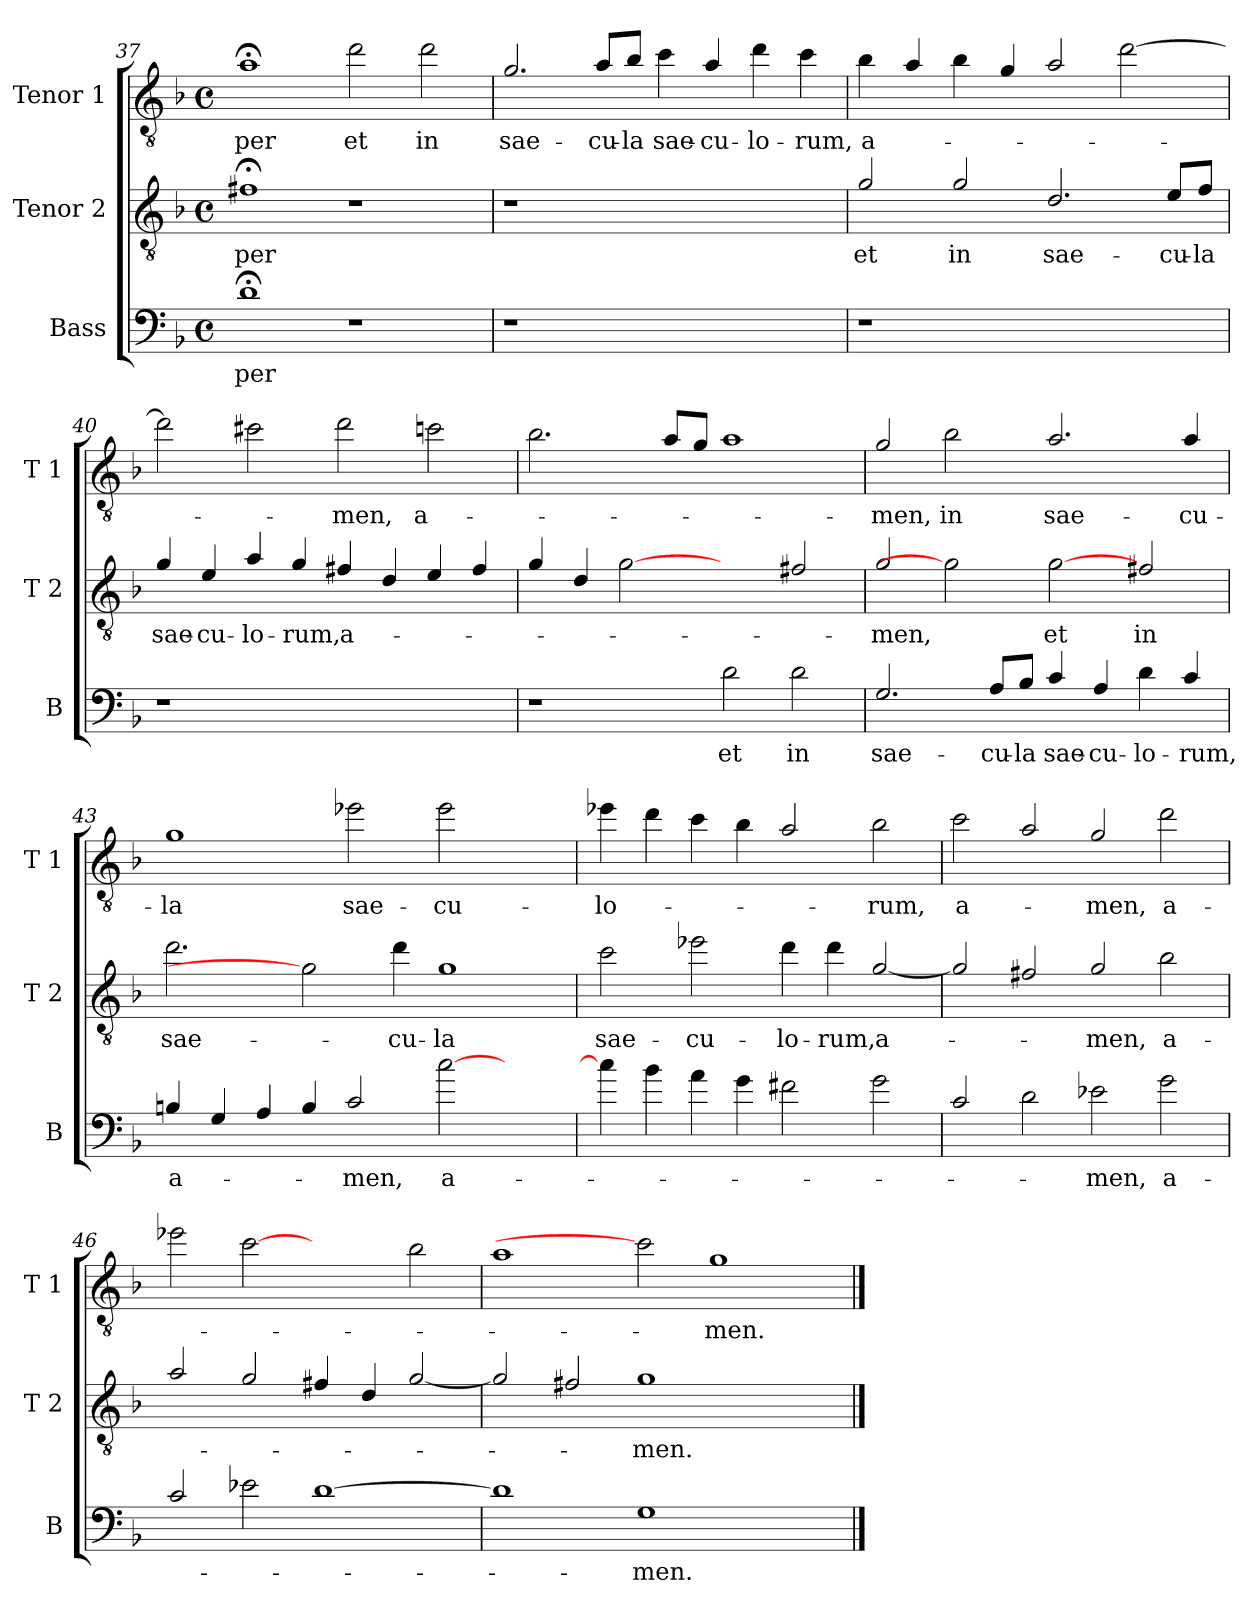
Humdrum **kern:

**kern	**text	**kern	**text	**kern	**text
*part3	*part3	*part2	*part2	*part1	*part1
*staff3	*staff3	*staff2	*staff2	*staff1	*staff1
*I"Bass	*	*I"Tenor 2	*	*I"Tenor 1	*
*I'B	*	*I'T 2	*	*I'T 1	*
*clefF4	*	*clefGv2	*	*clefGv2	*
*ITrd7c12	*	*ITrd7c12	*	*ITrd7c12	*
*k[b-]	*	*k[b-]	*	*k[b-]	*
*F:	*	*F:	*	*F:	*
*M4/4	*	*M4/4	*	*M4/4	*
*met(c)	*	*met(c)	*	*met(c)	*
=37	=37	=37	=37	=37	=37
!	!LO:LY:b	!	!LO:LY:b	!	!LO:LY:b
1D;<	-per	1F#X;<	-per	1A;<	-per
!	!	!	!	!	!LO:LY:b
1r	.	1r	.	2d\	et
!	!	!	!	!	!LO:LY:b
.	.	.	.	2d\	in
!!LO:LB:g=z
=38	=38	=38	=38	=38	=38
!	!	!	!	!	!LO:LY:b
1r	.	1r	.	2.G/	sae-
!	!	!	!	!	!LO:LY:b
.	.	.	.	8A/L	-cu-
!	!	!	!	!	!LO:LY:b
.	.	.	.	8B-/J	-la
!	!	!	!	!	!LO:LY:b
1ryy	.	1ryy	.	4c\	sae-
!	!	!	!	!	!LO:LY:b
.	.	.	.	4A/	-cu-
!	!	!	!	!	!LO:LY:b
.	.	.	.	4d\	-lo-
!	!	!	!	!	!LO:LY:b
.	.	.	.	4c\	-rum,
=39	=39	=39	=39	=39	=39
!	!	!	!LO:LY:b	!	!LO:LY:b
1r	.	2G/	et	4B-\	a-
.	.	.	.	4A/	.
!	!	!	!LO:LY:b	!	!
.	.	2G/	in	4B-\	.
.	.	.	.	4G/	.
!	!	!	!LO:LY:b	!	!
1ryy	.	2.D/	sae-	2A/	.
.	.	.	.	[2d\	.
!	!	!	!LO:LY:b	!	!
.	.	8E/L	-cu-	.	.
!	!	!	!LO:LY:b	!	!
.	.	8F/J	-la	.	.
=40	=40	=40	=40	=40	=40
!	!	!	!LO:LY:b	!	!
1r	.	4G/	sae-	2d\]	.
!	!	!	!LO:LY:b	!	!
.	.	4E/	-cu-	.	.
!	!	!	!LO:LY:b	!	!
.	.	4A/	-lo-	2c#X\	.
!	!	!	!LO:LY:b	!	!
.	.	4G/	-rum,	.	.
!	!	!	!LO:LY:b	!	!LO:LY:b
1ryy	.	4F#X/	a-	2d\	-men,
.	.	4D/	.	.	.
!	!	!	!	!	!LO:LY:b
.	.	4E/	.	2cn\	a-
.	.	4F#/	.	.	.
=41	=41	=41	=41	=41	=41
1r	.	4G/	.	2.B-\	.
.	.	4D/	.	.	.
.	.	[2G	.	.	.
.	.	.	.	8A/L	.
.	.	.	.	8G/J	.
!	!LO:LY:b	!	!	!	!
2D\	et	2ryy	.	1A	.
!	!LO:LY:b	!	!	!	!
2D\	in	2F#X/	.	.	.
!!LO:LB:g=z
=42	=42	=42	=42	=42	=42
!	!LO:LY:b	!	!LO:LY:b	!	!LO:LY:b
2.GG/	sae-	2G/	-men,	2G/	-men,
!	!	!	!	!	!LO:LY:b
.	.	2G]	.	2B-\	in
!	!LO:LY:b	!	!	!	!
8AA/L	-cu-	.	.	.	.
!	!LO:LY:b	!	!	!	!
8BB-/J	-la	.	.	.	.
!	!LO:LY:b	!	!LO:LY:b	!	!LO:LY:b
4C/	sae-	[2G	et	2.A/	sae-
!	!LO:LY:b	!	!	!	!
4AA/	-cu-	.	.	.	.
!	!LO:LY:b	!	!LO:LY:b	!	!
4D\	-lo-	2F#X/	in	.	.
!	!LO:LY:b	!	!	!	!LO:LY:b
4C/	-rum,	.	.	4A/	-cu-
=43	=43	=43	=43	=43	=43
!	!LO:LY:b	!	!LO:LY:b	!	!LO:LY:b
4BBn/	a-	2.d\	sae-	1G	-la
4GG/	.	.	.	.	.
4AA/	.	.	.	.	.
4BB/	.	2G]	.	.	.
!	!LO:LY:b	!	!	!	!LO:LY:b
2C/	-men,	.	.	2e-X\	sae-
!	!	!	!LO:LY:b	!	!
.	.	4d\	-cu-	.	.
!	!LO:LY:b	!	!LO:LY:b	!	!LO:LY:b
[2c\	a-	1G	-la	2e-\	-cu-
2ryy	.	.	.	2ryy	.
=44	=44	=44	=44	=44	=44
!	!	!	!LO:LY:b	!	!LO:LY:b
4c\]	.	2c\	sae-	4e-X\	-lo-
4B-\	.	.	.	4d\	.
!	!	!	!LO:LY:b	!	!
4A\	.	2e-X\	-cu-	4c\	.
4G\	.	.	.	4B-\	.
!	!	!	!LO:LY:b	!	!
2F#X\	.	4d\	-lo-	2A/	.
!	!	!	!LO:LY:b	!	!
.	.	4d\	-rum,	.	.
!	!	!	!LO:LY:b	!	!LO:LY:b
2G\	.	[2G/	a-	2B-\	-rum,
=45	=45	=45	=45	=45	=45
!	!	!	!	!	!LO:LY:b
2C/	.	2G/]	.	2c\	a-
2D\	.	2F#X/	.	2A/	.
!	!LO:LY:b	!	!LO:LY:b	!	!LO:LY:b
2E-X\	-men,	2G/	-men,	2G/	-men,
!	!LO:LY:b	!	!LO:LY:b	!	!LO:LY:b
2G\	a-	2B-\	a-	2d\	a-
!!LO:LB:g=z
=46	=46	=46	=46	=46	=46
2C/	.	2A/	.	2e-X\	.
2E-X\	.	2G/	.	[2c	.
[1D	.	4F#X/	.	2ryy	.
.	.	4D/	.	.	.
.	.	[2G/	.	2B-\	.
=47	=47	=47	=47	=47	=47
1D]	.	2G/]	.	1A	.
.	.	2F#X/	.	.	.
!	!LO:LY:b	!	!LO:LY:b	!	!
1GG	-men.	1G	-men.	2c]	.
!	!	!	!	!	!LO:LY:b
.	.	.	.	1G	-men.
2ryy	.	2ryy	.	.	.
==	==	==	==	==	==
*-	*-	*-	*-	*-	*-
